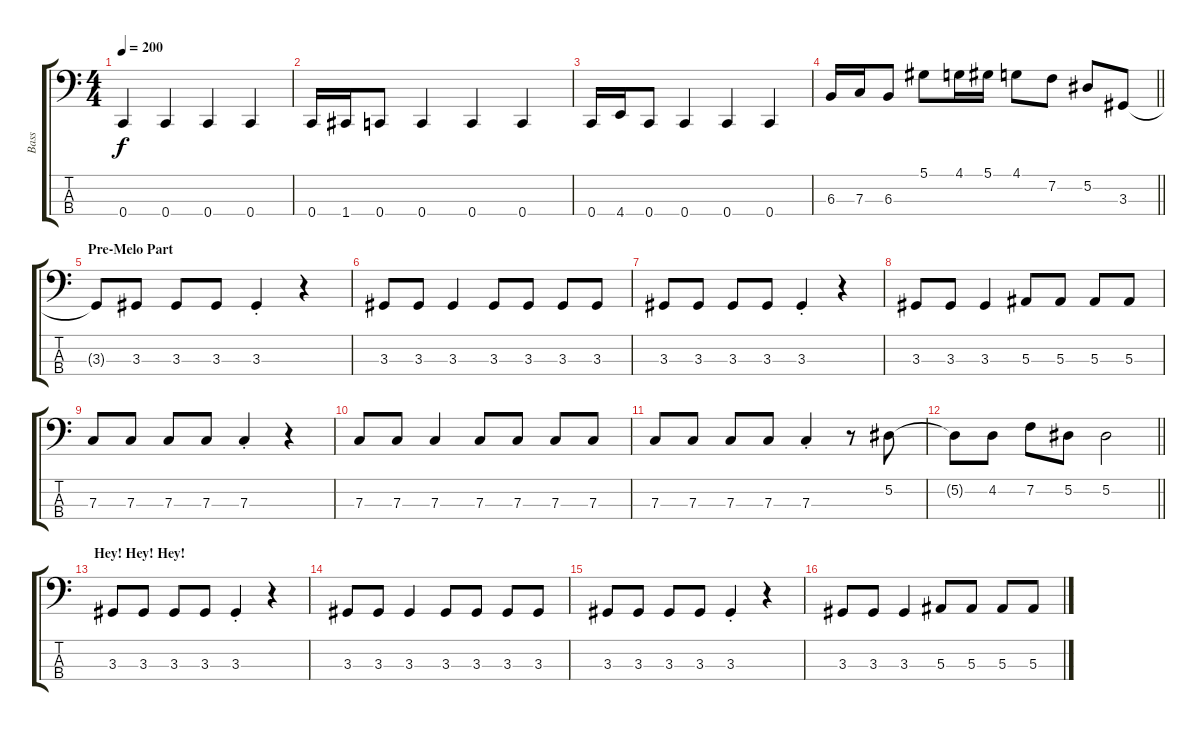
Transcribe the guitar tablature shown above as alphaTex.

\track ("Bass" "Bass") {instrument electricbassfinger}
\staff {score tabs}
\tuning (Eb2 Bb1 F1 C1) {hide}
\ts (4 4)
\tempo 200
\clef f4
\ks c
0.4.4{dy f} 0.4.4 0.4.4 0.4.4 |
0.4.16 1.4.16 0.4.8 0.4.4 0.4.4 0.4.4 |
0.4.16 4.4.16 0.4.8 0.4.4 0.4.4 0.4.4 |
\barLineRight lightlight
6.3.16 7.3.16 6.3.8 5.1.8 4.1.16 5.1.16 4.1.8 7.2.8 5.2.8 3.3.8 |
\section ("" "Pre-Melo Part")
3.3{t}.8 3.3.8 3.3.8 3.3.8 3.3{st}.4 r.4 |
3.3.8 3.3.8 3.3.4 3.3.8 3.3.8 3.3.8 3.3.8 |
3.3.8 3.3.8 3.3.8 3.3.8 3.3{st}.4 r.4 |
3.3.8 3.3.8 3.3.4 5.3.8 5.3.8 5.3.8 5.3.8 |
7.3.8 7.3.8 7.3.8 7.3.8 7.3{st}.4 r.4 |
7.3.8 7.3.8 7.3.4 7.3.8 7.3.8 7.3.8 7.3.8 |
7.3.8 7.3.8 7.3.8 7.3.8 7.3{st}.4 r.8 5.2.8 |
\barLineRight lightlight
5.2{t}.8 4.2.8 7.2.8 5.2.8 5.2.2 |
\section ("" "Hey! Hey! Hey!")
3.3.8 3.3.8 3.3.8 3.3.8 3.3{st}.4 r.4 |
3.3.8 3.3.8 3.3.4 3.3.8 3.3.8 3.3.8 3.3.8 |
3.3.8 3.3.8 3.3.8 3.3.8 3.3{st}.4 r.4 |
3.3.8 3.3.8 3.3.4 5.3.8 5.3.8 5.3.8 5.3.8
